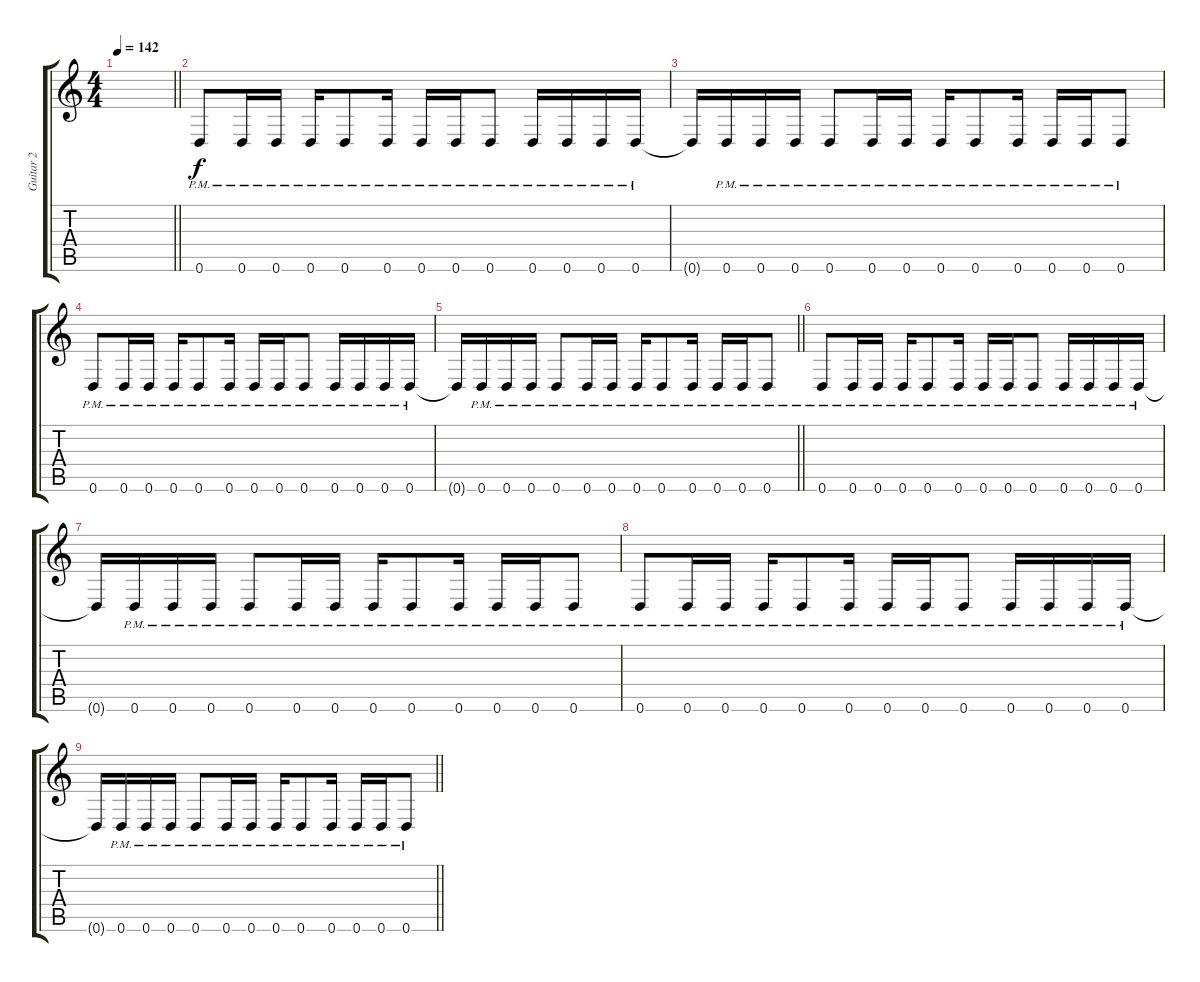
\track ("Guitar 2" "Guitar 2") {instrument distortionguitar}
\staff {score tabs}
\tuning (E4 B3 G3 D3 A2 D2) {hide}
\ts (4 4)
\tempo 142
\clef g2
\barLineRight lightlight
\ks c
|
0.6{pm}.8 0.6{pm}.16 0.6{pm}.16 0.6{pm}.16 0.6{pm}.8 0.6{pm}.16 0.6{pm}.16 0.6{pm}.16 0.6{pm}.8 0.6{pm}.16 0.6{pm}.16 0.6{pm}.16 0.6{pm}.16 |
0.6{t}.16 0.6{pm}.16 0.6{pm}.16 0.6{pm}.16 0.6{pm}.8 0.6{pm}.16 0.6{pm}.16 0.6{pm}.16 0.6{pm}.8 0.6{pm}.16 0.6{pm}.16 0.6{pm}.16 0.6{pm}.8 |
0.6{pm}.8 0.6{pm}.16 0.6{pm}.16 0.6{pm}.16 0.6{pm}.8 0.6{pm}.16 0.6{pm}.16 0.6{pm}.16 0.6{pm}.8 0.6{pm}.16 0.6{pm}.16 0.6{pm}.16 0.6{pm}.16 |
\barLineRight lightlight
0.6{t}.16 0.6{pm}.16 0.6{pm}.16 0.6{pm}.16 0.6{pm}.8 0.6{pm}.16 0.6{pm}.16 0.6{pm}.16 0.6{pm}.8 0.6{pm}.16 0.6{pm}.16 0.6{pm}.16 0.6{pm}.8 |
0.6{pm}.8 0.6{pm}.16 0.6{pm}.16 0.6{pm}.16 0.6{pm}.8 0.6{pm}.16 0.6{pm}.16 0.6{pm}.16 0.6{pm}.8 0.6{pm}.16 0.6{pm}.16 0.6{pm}.16 0.6{pm}.16 |
0.6{t}.16 0.6{pm}.16 0.6{pm}.16 0.6{pm}.16 0.6{pm}.8 0.6{pm}.16 0.6{pm}.16 0.6{pm}.16 0.6{pm}.8 0.6{pm}.16 0.6{pm}.16 0.6{pm}.16 0.6{pm}.8 |
0.6{pm}.8 0.6{pm}.16 0.6{pm}.16 0.6{pm}.16 0.6{pm}.8 0.6{pm}.16 0.6{pm}.16 0.6{pm}.16 0.6{pm}.8 0.6{pm}.16 0.6{pm}.16 0.6{pm}.16 0.6{pm}.16 |
\barLineRight lightlight
0.6{t}.16 0.6{pm}.16 0.6{pm}.16 0.6{pm}.16 0.6{pm}.8 0.6{pm}.16 0.6{pm}.16 0.6{pm}.16 0.6{pm}.8 0.6{pm}.16 0.6{pm}.16 0.6{pm}.16 0.6{pm}.8
